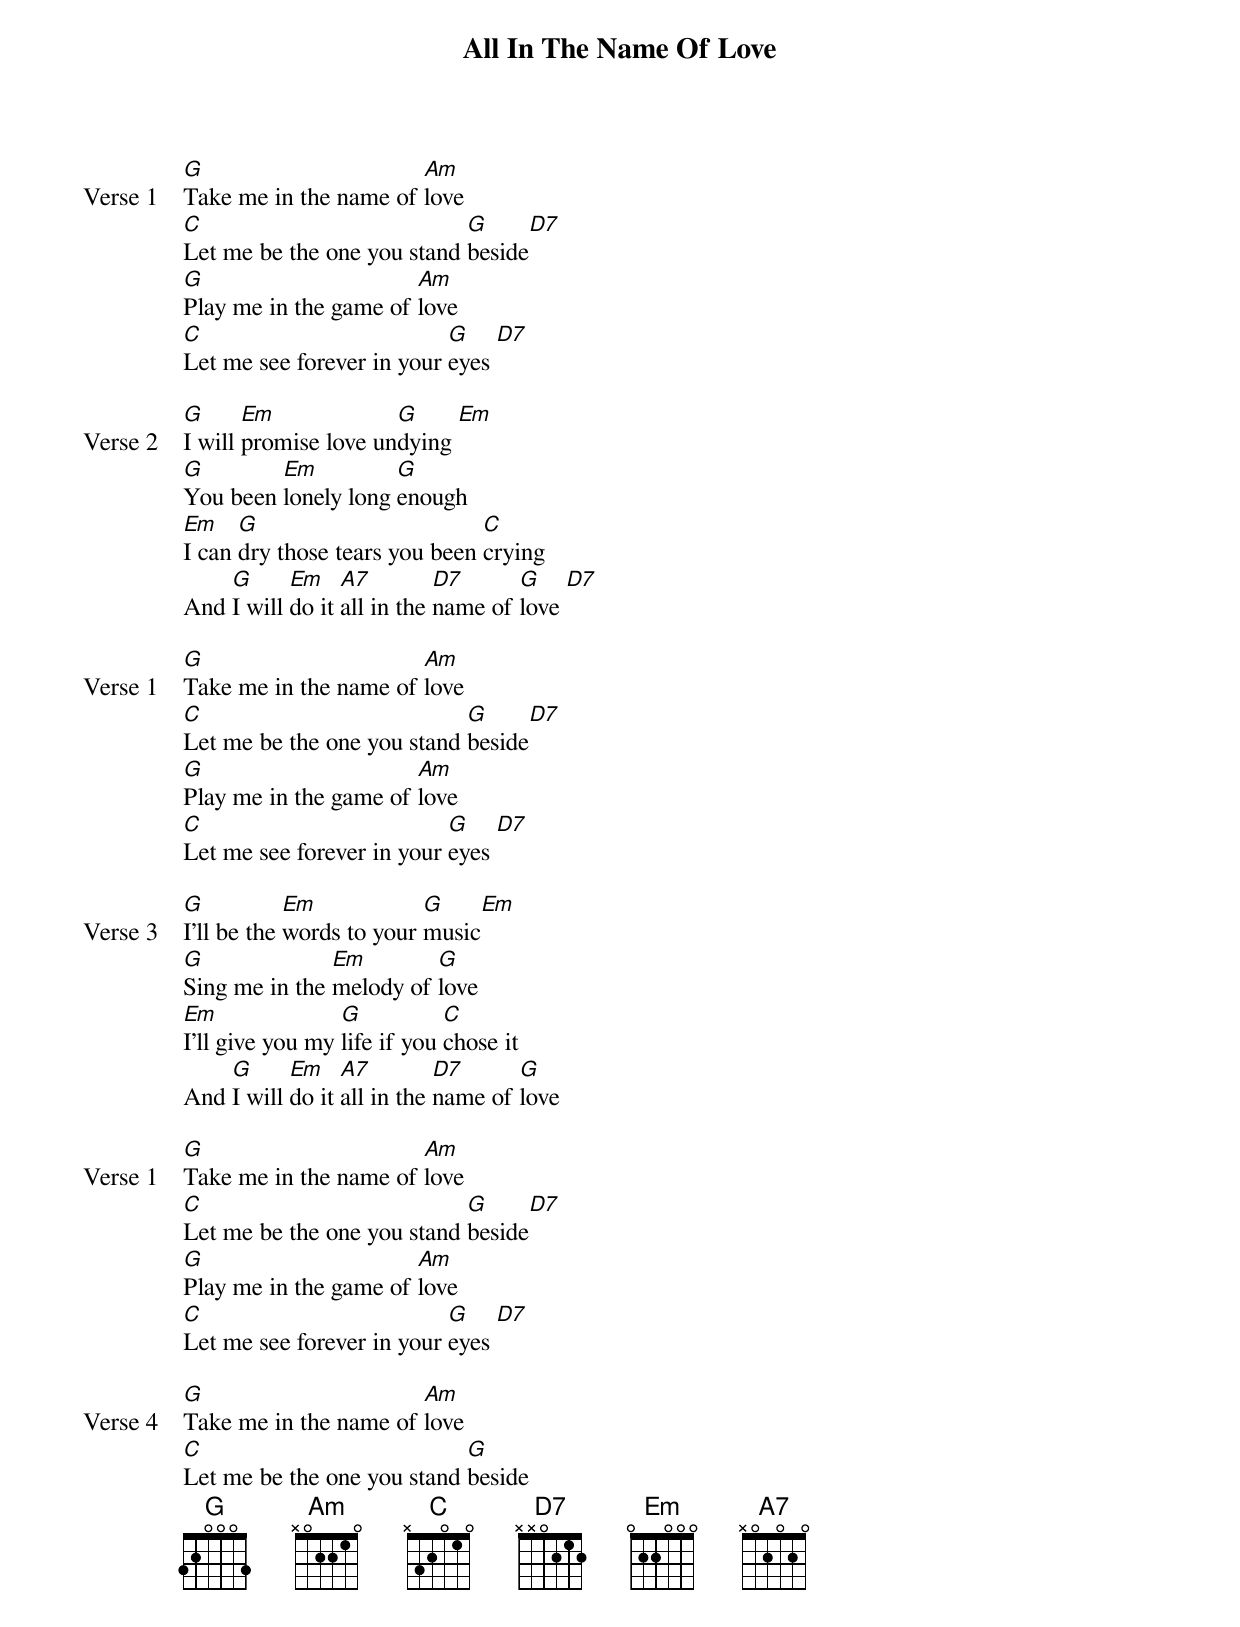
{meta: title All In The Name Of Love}
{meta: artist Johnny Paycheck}
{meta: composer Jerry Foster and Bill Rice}

{start_of_verse: Verse 1}
[G]Take me in the name of [Am]love
[C]Let me be the one you stand [G]beside[D7]
[G]Play me in the game of [Am]love
[C]Let me see forever in your [G]eyes [D7]
{end_of_verse}

{start_of_verse: Verse 2}
[G]I will [Em]promise love un[G]dying [Em]
[G]You been [Em]lonely long [G]enough
[Em]I can [G]dry those tears you been [C]crying
And [G]I will [Em]do it [A7]all in the [D7]name of [G]love [D7]
{end_of_verse}

{start_of_verse: Verse 1}
[G]Take me in the name of [Am]love
[C]Let me be the one you stand [G]beside[D7]
[G]Play me in the game of [Am]love
[C]Let me see forever in your [G]eyes [D7]
{end_of_verse}

{start_of_verse: Verse 3}
[G]I'll be the [Em]words to your [G]music[Em]
[G]Sing me in the [Em]melody of [G]love
[Em]I'll give you my [G]life if you [C]chose it
And [G]I will [Em]do it [A7]all in the [D7]name of [G]love
{end_of_verse}

{start_of_verse: Verse 1}
[G]Take me in the name of [Am]love
[C]Let me be the one you stand [G]beside[D7]
[G]Play me in the game of [Am]love
[C]Let me see forever in your [G]eyes [D7]
{end_of_verse}

{start_of_verse: Verse 4}
[G]Take me in the name of [Am]love
[C]Let me be the one you stand [G]beside
{end_of_verse}
